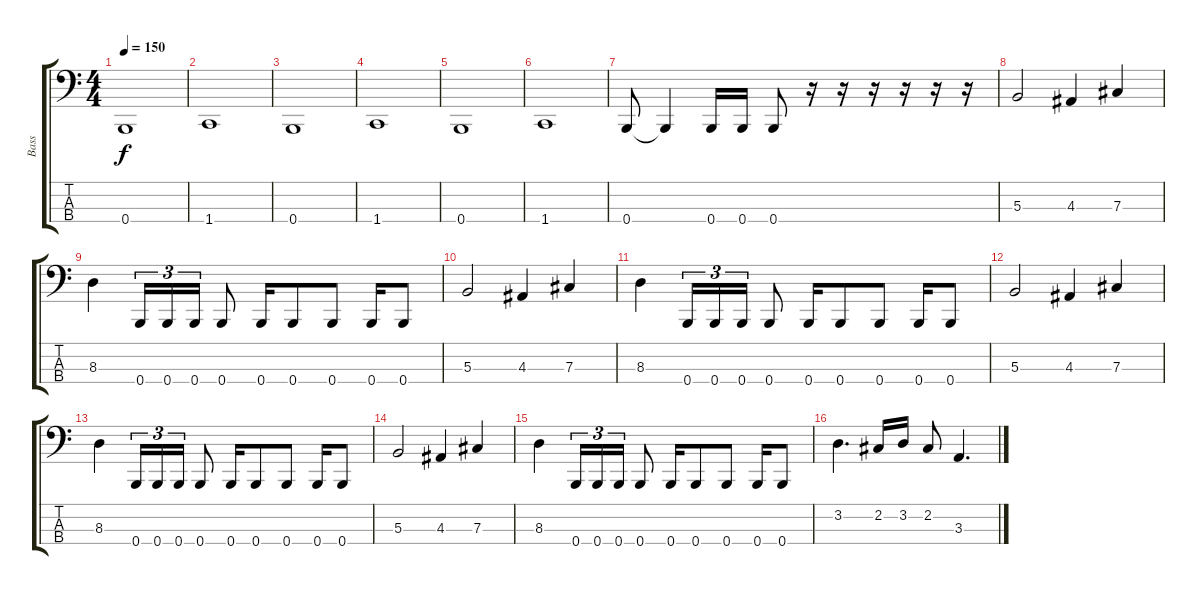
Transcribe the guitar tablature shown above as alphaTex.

\track ("Bass" "Bass") {instrument electricbasspick}
\staff {score tabs}
\tuning (E2 B1 Gb1 B0) {hide}
\ts (4 4)
\tempo 150
\clef f4
\ks c
0.4.1{dy f} |
1.4.1 |
0.4.1 |
1.4.1 |
0.4.1 |
1.4.1 |
0.4.8 0.4{t}.4 0.4.16 0.4.16 0.4.8 r.16 r.16 r.16 r.16 r.16 r.16 |
5.3.2 4.3.4 7.3.4 |
8.3.4 0.4.16{tu (3 2)} 0.4.16{tu (3 2)} 0.4.16{tu (3 2)} 0.4.8 0.4.16 0.4.8 0.4.8 0.4.16 0.4.8 |
5.3.2 4.3.4 7.3.4 |
8.3.4 0.4.16{tu (3 2)} 0.4.16{tu (3 2)} 0.4.16{tu (3 2)} 0.4.8 0.4.16 0.4.8 0.4.8 0.4.16 0.4.8 |
5.3.2 4.3.4 7.3.4 |
8.3.4 0.4.16{tu (3 2)} 0.4.16{tu (3 2)} 0.4.16{tu (3 2)} 0.4.8 0.4.16 0.4.8 0.4.8 0.4.16 0.4.8 |
5.3.2 4.3.4 7.3.4 |
8.3.4 0.4.16{tu (3 2)} 0.4.16{tu (3 2)} 0.4.16{tu (3 2)} 0.4.8 0.4.16 0.4.8 0.4.8 0.4.16 0.4.8 |
3.2.4{d} 2.2.16 3.2.16 2.2.8 3.3.4{d}
